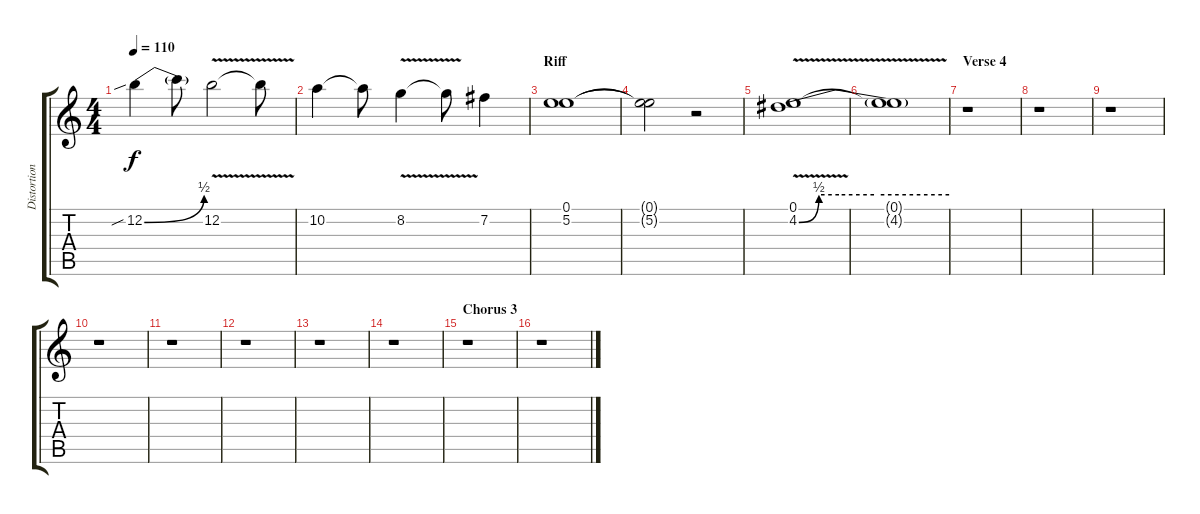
\track ("Distortion and Lead (Guitar)" "Distortion") {instrument overdrivenguitar}
\staff {score tabs}
\tuning (E4 B3 G3 D3 A2 E2) {hide}
\ts (4 4)
\tempo 110
\clef g2
\ks c
12.2{be (bend 0 0 60 2) sib}.4{dy f} 12.2{t}.8 12.2{v}.2 12.2{t}.8 |
10.2.4 10.2{t}.8 8.2{v}.4 8.2{t}.8 7.2.4 |
\section ("" "Riff")
(0.1 5.2).1 |
(0.1{t} 5.2{t}).2 r.2 |
(0.1 4.2{be (custom 0 0 8 2 16 2 30 2 60 2) v}).1 |
(0.1{t} 4.2{t}).1 |
\section ("" "Verse 4")
r.1 |
r.1 |
r.1 |
r.1 |
r.1 |
r.1 |
r.1 |
r.1 |
\section ("" "Chorus 3")
r.1 |
r.1
